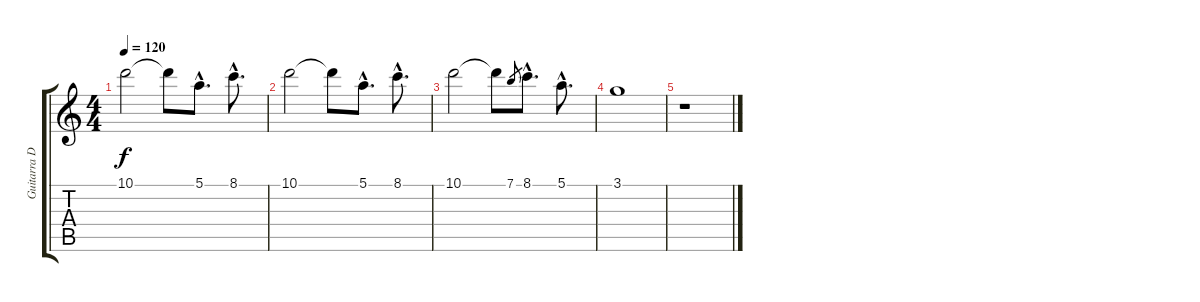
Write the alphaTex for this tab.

\track ("Guitarra Distorsionada" "Guitarra D") {instrument overdrivenguitar}
\staff {score tabs}
\tuning (E4 B3 G3 D3 A2 E2) {hide}
\ts (4 4)
\tempo 120
\clef g2
\ks c
10.1.2{dy f} 10.1{t}.8 5.1{hac}.8{d} 8.1{hac}.8{d} |
10.1.2 10.1{t}.8 5.1{hac}.8{d} 8.1{hac}.8{d} |
10.1.2 10.1{t}.8 7.1.8{gr} 8.1{hac}.8{d} 5.1{hac}.8{d} |
3.1.1 |
r.1
